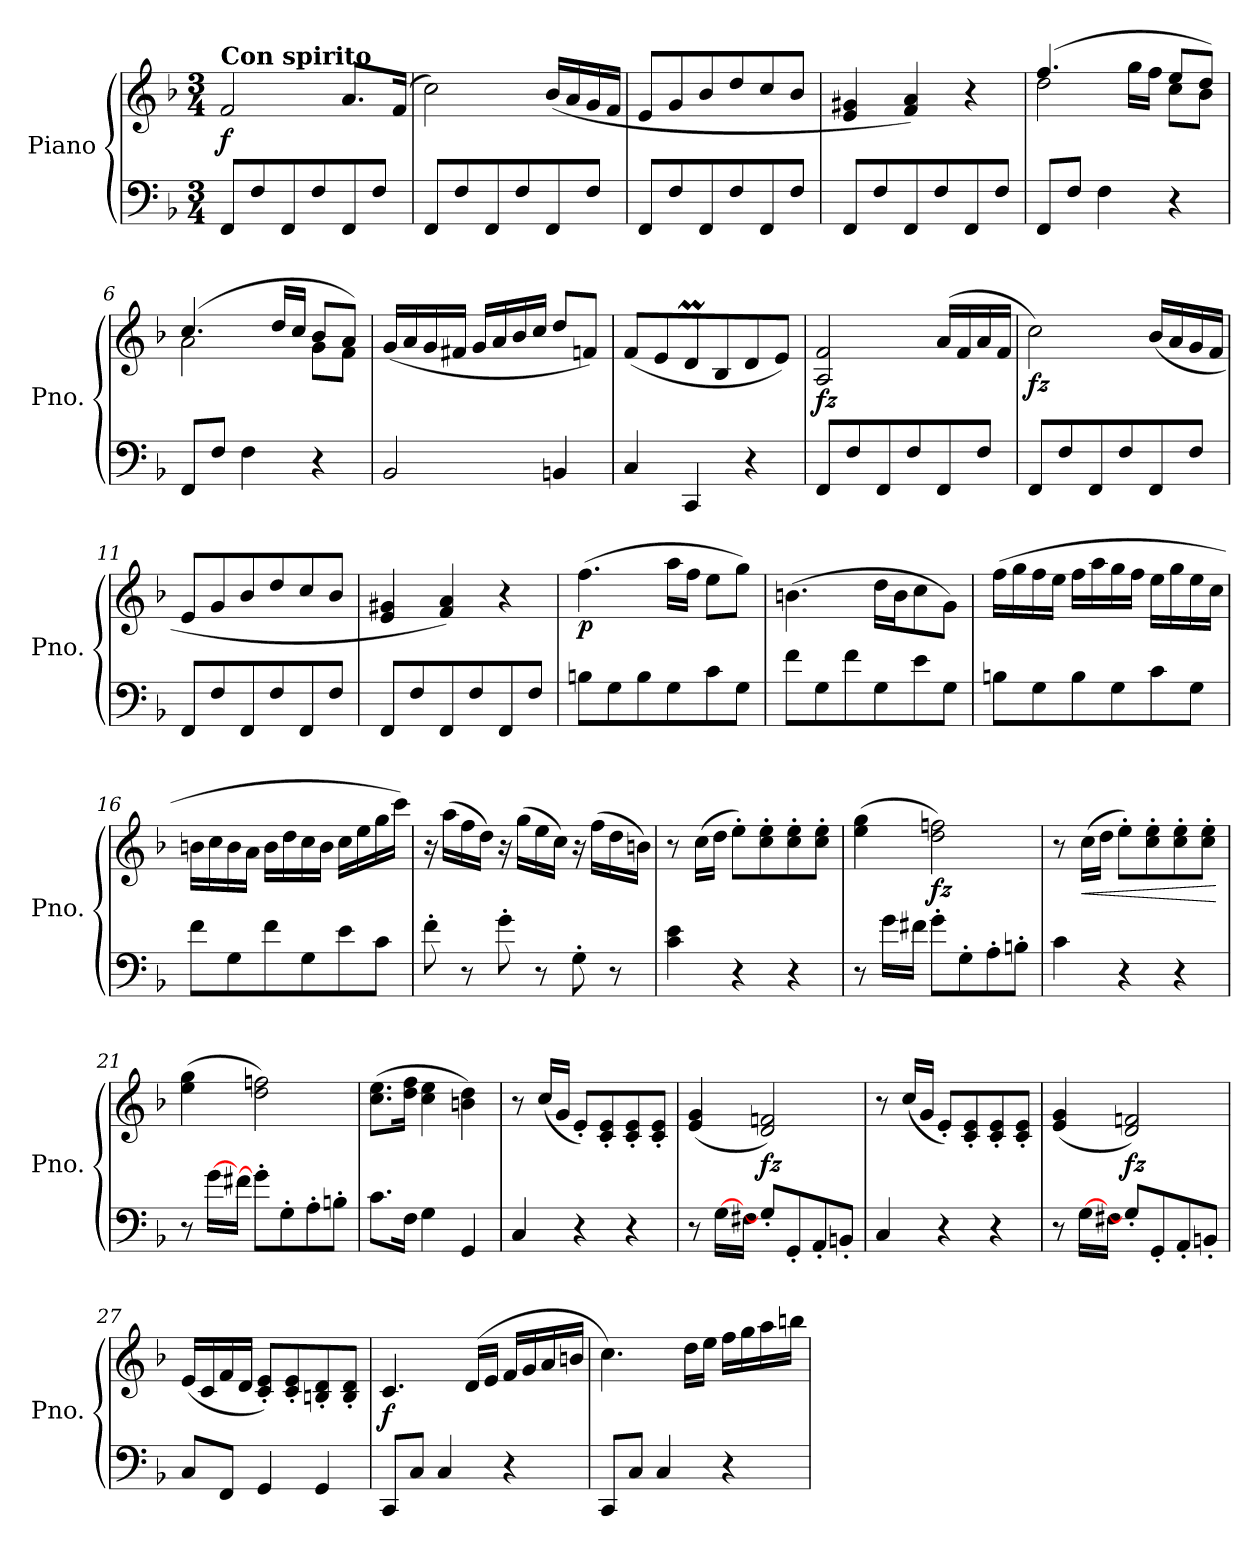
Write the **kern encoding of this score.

**kern	**kern	**dynam
*part1	*part1	*part1
*staff2	*staff1	*staff1/2
*I"Piano	*	*
*I'Pno.	*	*
*clefF4	*clefG2	*
*k[b-]	*k[b-]	*
*M3/4	*M3/4	*
*MM120	*MM120	*
=1	=1	=1
!	!LO:TX:a:B:t=Con spirito	!
!	!	!LO:DY:a=2
8FF/L	2f/	f
8F/	.	.
8FF/	.	.
8F/	.	.
8FF/	8.a/L	.
8F/J	.	.
.	(>16f/Jk	.
=2	=2	=2
8FF/L	2cc\)	.
8F/	.	.
8FF/	.	.
8F/	.	.
8FF/	(16b-/LL	.
.	16a/	.
8F/J	16g/	.
.	16f/JJ	.
=3	=3	=3
8FF/L	8e/L	.
8F/	8g/	.
8FF/	8b-/	.
8F/	8dd/	.
8FF/	8cc/	.
8F/J	8b-/J	.
=4	=4	=4
8FF/L	4e/ 4g#X/	.
8F/	.	.
8FF/	4f/ 4a/)	.
8F/	.	.
8FF/	4r	.
8F/J	.	.
=5	=5	=5
*	*^	*
8FF/L	(4.ff/	2dd\	.
8F/J	.	.	.
4F\	.	.	.
.	16gg\LL	.	.
.	16ff\JJ	.	.
4r	8ee/L	8cc\L	.
.	8dd/J)	8b-\J	.
=6	=6	=6	=6
8FF/L	(4.cc/	2a\	.
8F/J	.	.	.
4F\	.	.	.
.	16dd/LL	.	.
.	16cc/JJ	.	.
4r	8b-/L	8g\L	.
.	8a/J)	8f\J	.
*	*v	*v	*
=7	=7	=7
2BB-/	(16g/LL	.
.	16a/	.
.	16g/	.
.	16f#X/JJ	.
.	16g/LL	.
.	16a/	.
.	16b-/	.
.	16cc/JJ	.
4BBn/	8dd/L	.
.	8fn/J)	.
!!LO:LB:g=z
=8	=8	=8
4C/	(8f/L	.
.	8e/	.
4CC/	8dM/	.
.	8B-/	.
4r	8d/	.
.	8e/J)	.
=9	=9	=9
!	!	!LO:DY:b
8FF/L	2A/ 2f/	fz
8F/	.	.
8FF/	.	.
8F/	.	.
8FF/	(>16a/LL	.
.	16f/	.
8F/J	16a/	.
.	16f/JJ	.
=10	=10	=10
!	!	!LO:DY:b
8FF/L	2cc\)	fz
8F/	.	.
8FF/	.	.
8F/	.	.
8FF/	(16b-/LL	.
.	16a/	.
8F/J	16g/	.
.	16f/JJ	.
=11	=11	=11
8FF/L	8e/L	.
8F/	8g/	.
8FF/	8b-/	.
8F/	8dd/	.
8FF/	8cc/	.
8F/J	8b-/J	.
=12	=12	=12
8FF/L	4e/ 4g#X/	.
8F/	.	.
8FF/	4f/ 4a/)	.
8F/	.	.
8FF/	4r	.
8F/J	.	.
=13	=13	=13
!	!	!LO:DY:b
8Bn\L	(4.ff\	p
8G\	.	.
8B\	.	.
8G\	16aa\LL	.
.	16ff\JJ	.
8c\	8ee\L	.
8G\J	8gg\J)	.
=14	=14	=14
8f\L	(4.bn\	.
8G\	.	.
8f\	.	.
8G\	16dd\LL	.
.	16b\J	.
8e\	8cc\	.
8G\J	8g\J)	.
!!LO:LB:g=z
=15	=15	=15
8Bn\L	(16ff\LL	.
.	16gg\	.
8G\	16ff\	.
.	16ee\JJ	.
8B\	16ff\LL	.
.	16aa\	.
8G\	16gg\	.
.	16ff\JJ	.
8c\	16ee\LL	.
.	16gg\	.
8G\J	16ee\	.
.	16cc\JJ	.
=16	=16	=16
8f\L	16bn\LL	.
.	16cc\	.
8G\	16b\	.
.	16a\JJ	.
8f\	16b\LL	.
.	16dd\	.
8G\	16cc\	.
.	16b\JJ	.
8e\	16cc\LL	.
.	16ee\	.
8c\J	16gg\	.
.	16ccc\JJ)	.
=17	=17	=17
8f'\	16r	.
.	(16aa\LL	.
8r	16ff\	.
.	16dd\JJ)	.
8g'\	16r	.
.	(16gg\LL	.
8r	16ee\	.
.	16cc\JJ)	.
8G'\	16r	.
.	(16ff\LL	.
8r	16dd\	.
.	16bn\JJ)	.
=18	=18	=18
4c\ 4e\	8r	.
.	(16cc\LL	.
.	16dd\JJ	.
4r	8ee'\L)	.
.	8cc\' 8ee\'	.
4r	8cc\' 8ee\'	.
.	8cc\' 8ee\'J	.
=19	=19	=19
8r	(4ee\ 4gg\	.
16g\LL	.	.
16f#X\JJ	.	.
!	!	!LO:DY:b
8g'\L	2dd\ 2ffn\)	fz
8G'\	.	.
8A'\	.	.
8Bn'\J	.	.
=20	=20	=20
4c\	8r	.
!	!	!LO:HP:b
.	(16cc\LL	<
.	16dd\JJ	.
4r	8ee'\L)	.
.	8cc\' 8ee\'	.
4r	8cc\' 8ee\'	.
.	8cc\' 8ee\'J	.
.	.	[
!!LO:LB:g=z
=21	=21	=21
8r	(4ee\ 4gg\	.
[16g\LL	.	.
16f#X\JJ	.	.
8g'\L]	2dd\ 2ffn\)	.
8G'\	.	.
8A'\	.	.
8Bn'\J	.	.
=22	=22	=22
8.c\L	(8.cc\ 8.ee\L	.
16F\Jk	16dd\ 16ff\Jk	.
4G\	4cc\ 4ee\	.
4GG/	4bn\ 4dd\)	.
=23	=23	=23
4C/	8r	.
.	(16cc/LL	.
.	16g/JJ	.
4r	8e'/L)	.
.	8c/' 8e/'	.
4r	8c/' 8e/'	.
.	8c/' 8e/'J	.
=24	=24	=24
8r	(4e/ 4g/	.
[16G\LL	.	.
16F#X\JJ	.	.
!	!	!LO:DY:b
8G'/L]	2d/ 2fn/)	fz
8GG'/	.	.
8AA'/	.	.
8BBn'/J	.	.
=25	=25	=25
4C/	8r	.
.	(16cc/LL	.
.	16g/JJ	.
4r	8e'/L)	.
.	8c/' 8e/'	.
4r	8c/' 8e/'	.
.	8c/' 8e/'J	.
=26	=26	=26
8r	(4e/ 4g/	.
[16G\LL	.	.
16F#X\JJ	.	.
!	!	!LO:DY:b
8G'/L]	2d/ 2fn/)	fz
8GG'/	.	.
8AA'/	.	.
8BBn'/J	.	.
=27	=27	=27
8C/L	(16e/LL	.
.	16c/	.
8FF/J	16f/	.
.	16d/JJ	.
4GG/	8c/' 8e/'L)	.
.	8c/' 8e/'	.
4GG/	8Bn/' 8d/'	.
.	8B/' 8d/'J	.
!!LO:LB:g=z
=28	=28	=28
!	!	!LO:DY:a=2
8CC/L	4.c/	f
8C/J	.	.
4C/	.	.
.	(16d/LL	.
.	16e/JJ	.
4r	16f/LL	.
.	16g/	.
.	16a/	.
.	16bn/JJ	.
=29	=29	=29
8CC/L	4.cc\)	.
8C/J	.	.
4C/	.	.
.	16dd\LL	.
.	16ee\JJ	.
4r	16ff\LL	.
.	16gg\	.
.	16aa\	.
.	16bbn\JJ	.
=	=	=
*-	*-	*-
